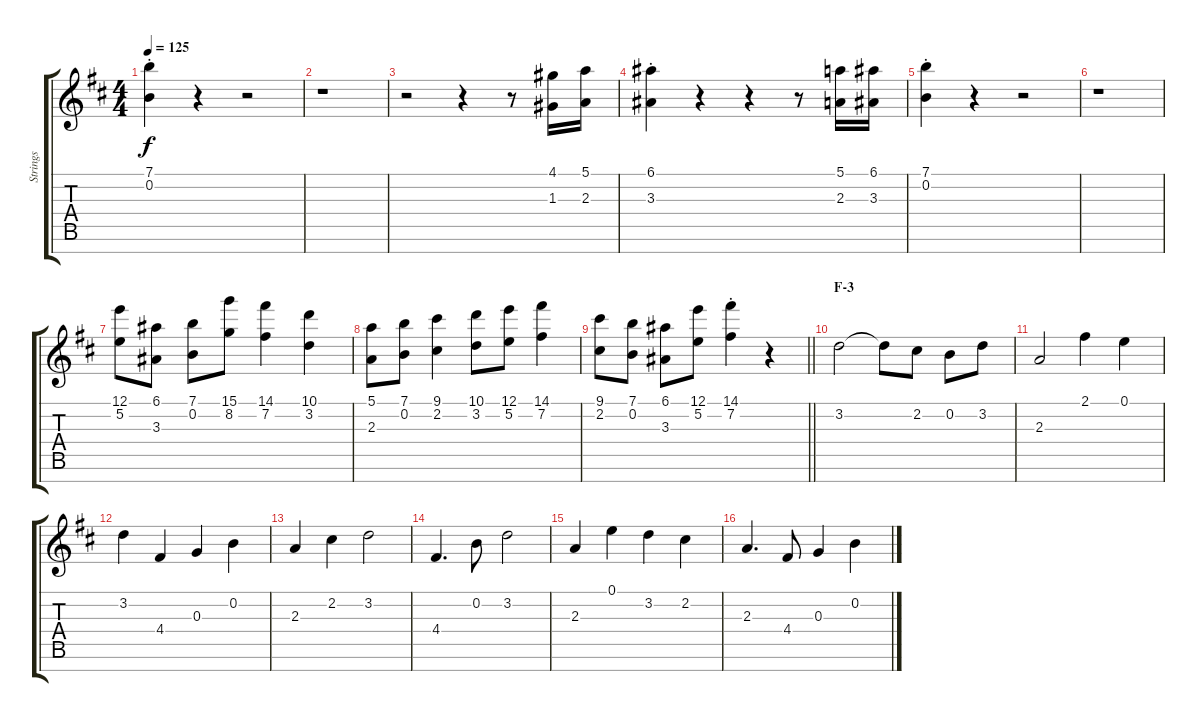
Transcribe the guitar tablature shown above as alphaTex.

\track ("Strings" "Strings") {instrument stringensemble1}
\staff {score tabs}
\tuning (E5 B4 G4 D4 A3 E3 B2) {hide}
\ts (4 4)
\tempo 125
\clef g2
\ks d
(7.1{st} 0.2{st}).4{dy f} r.4 r.2 |
r.1 |
r.2 r.4 r.8 (4.1 1.3).16 (5.1 2.3).16 |
(6.1{st} 3.3{st}).4 r.4 r.4 r.8 (5.1 2.3).16 (6.1 3.3).16 |
(7.1{st} 0.2{st}).4 r.4 r.2 |
r.1 |
(12.1 5.2).8 (6.1 3.3).8 (7.1 0.2).8 (15.1 8.2).8 (14.1 7.2).4 (10.1 3.2).4 |
(5.1 2.3).8 (7.1 0.2).8 (9.1 2.2).4 (10.1 3.2).8 (12.1 5.2).8 (14.1 7.2).4 |
\barLineRight lightlight
(9.1 2.2).8 (7.1 0.2).8 (6.1 3.3).8 (12.1 5.2).8 (14.1{st} 7.2{st}).4 r.4 |
\section ("" "F-3")
3.2.2 3.2{t}.8 2.2.8 0.2.8 3.2.8 |
2.3.2 2.1.4 0.1.4 |
3.2.4 4.4.4 0.3.4 0.2.4 |
2.3.4 2.2.4 3.2.2 |
4.4.4{d} 0.2.8 3.2.2 |
2.3.4 0.1.4 3.2.4 2.2.4 |
2.3.4{d} 4.4.8 0.3.4 0.2.4
